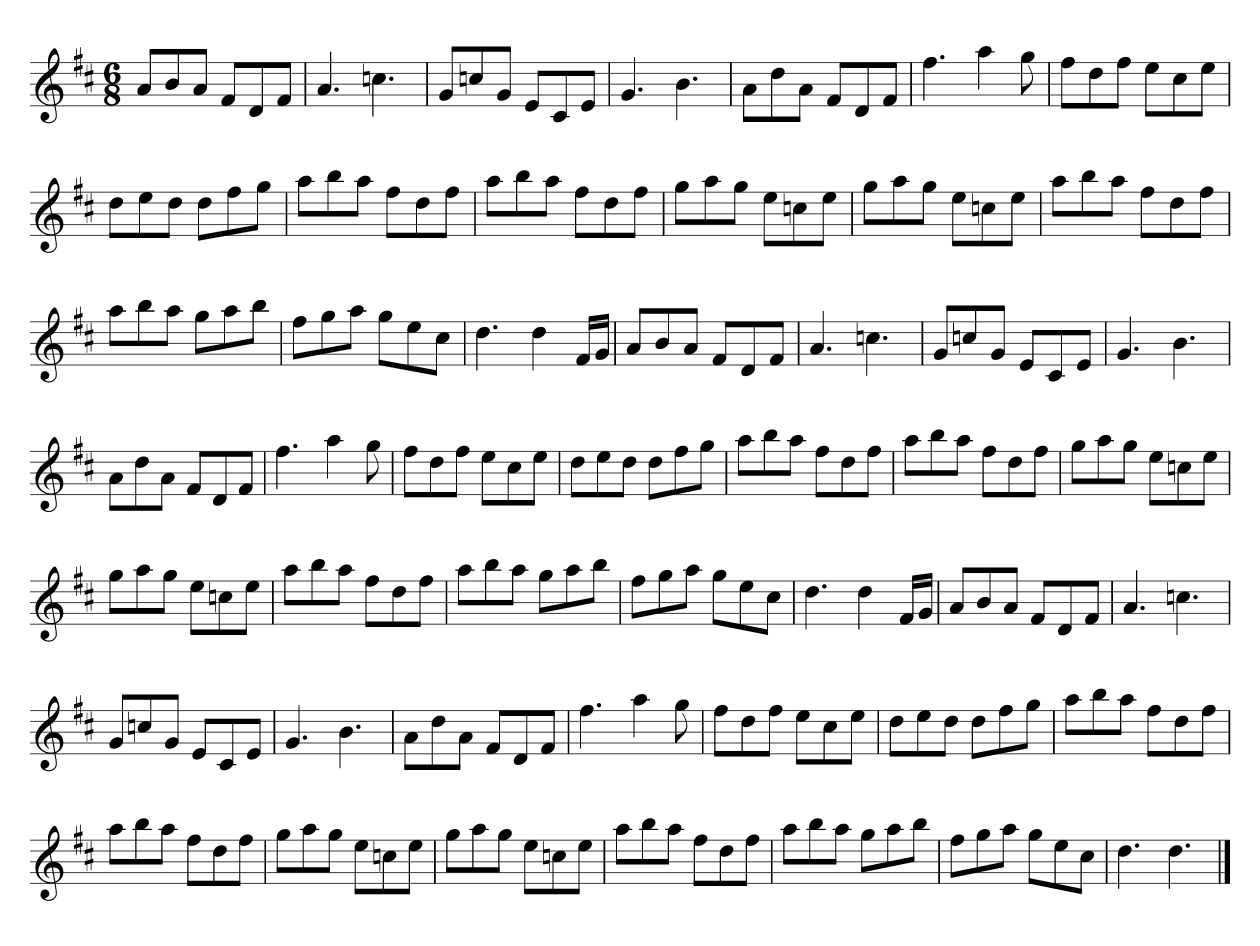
**kern
*part1
*staff1
*clefG2
*k[f#c#]
*M6/8
=
8a/L
8b/
8a/J
8f#/L
8d/
8f#/J
=
4.a/
4.ccn\
=
8g/L
8ccn/
8g/J
8e/L
8c#/
8e/J
=
4.g/
4.b\
=
8a\L
8dd\
8a\J
8f#/L
8d/
8f#/J
=
4.ff#\
4aa\
8gg\
=
8ff#\L
8dd\
8ff#\J
8ee\L
8cc#\
8ee\J
=
8dd\L
8ee\
8dd\J
8dd\L
8ff#\
8gg\J
=
8aa\L
8bb\
8aa\J
8ff#\L
8dd\
8ff#\J
=
8aa\L
8bb\
8aa\J
8ff#\L
8dd\
8ff#\J
=
8gg\L
8aa\
8gg\J
8ee\L
8ccn\
8ee\J
=
8gg\L
8aa\
8gg\J
8ee\L
8ccn\
8ee\J
=
8aa\L
8bb\
8aa\J
8ff#\L
8dd\
8ff#\J
=
8aa\L
8bb\
8aa\J
8gg\L
8aa\
8bb\J
=
8ff#\L
8gg\
8aa\J
8gg\L
8ee\
8cc#\J
=
4.dd\
4dd\
16f#/LL
16g/JJ
=
8a/L
8b/
8a/J
8f#/L
8d/
8f#/J
=
4.a/
4.ccn\
=
8g/L
8ccn/
8g/J
8e/L
8c#/
8e/J
=
4.g/
4.b\
=
8a\L
8dd\
8a\J
8f#/L
8d/
8f#/J
=
4.ff#\
4aa\
8gg\
=
8ff#\L
8dd\
8ff#\J
8ee\L
8cc#\
8ee\J
=
8dd\L
8ee\
8dd\J
8dd\L
8ff#\
8gg\J
=
8aa\L
8bb\
8aa\J
8ff#\L
8dd\
8ff#\J
=
8aa\L
8bb\
8aa\J
8ff#\L
8dd\
8ff#\J
=
8gg\L
8aa\
8gg\J
8ee\L
8ccn\
8ee\J
=
8gg\L
8aa\
8gg\J
8ee\L
8ccn\
8ee\J
=
8aa\L
8bb\
8aa\J
8ff#\L
8dd\
8ff#\J
=
8aa\L
8bb\
8aa\J
8gg\L
8aa\
8bb\J
=
8ff#\L
8gg\
8aa\J
8gg\L
8ee\
8cc#\J
=
4.dd\
4dd\
16f#/LL
16g/JJ
=
8a/L
8b/
8a/J
8f#/L
8d/
8f#/J
=
4.a/
4.ccn\
=
8g/L
8ccn/
8g/J
8e/L
8c#/
8e/J
=
4.g/
4.b\
=
8a\L
8dd\
8a\J
8f#/L
8d/
8f#/J
=
4.ff#\
4aa\
8gg\
=
8ff#\L
8dd\
8ff#\J
8ee\L
8cc#\
8ee\J
=
8dd\L
8ee\
8dd\J
8dd\L
8ff#\
8gg\J
=
8aa\L
8bb\
8aa\J
8ff#\L
8dd\
8ff#\J
=
8aa\L
8bb\
8aa\J
8ff#\L
8dd\
8ff#\J
=
8gg\L
8aa\
8gg\J
8ee\L
8ccn\
8ee\J
=
8gg\L
8aa\
8gg\J
8ee\L
8ccn\
8ee\J
=
8aa\L
8bb\
8aa\J
8ff#\L
8dd\
8ff#\J
=
8aa\L
8bb\
8aa\J
8gg\L
8aa\
8bb\J
=
8ff#\L
8gg\
8aa\J
8gg\L
8ee\
8cc#\J
=
4.dd\
4.dd\
==
*-
